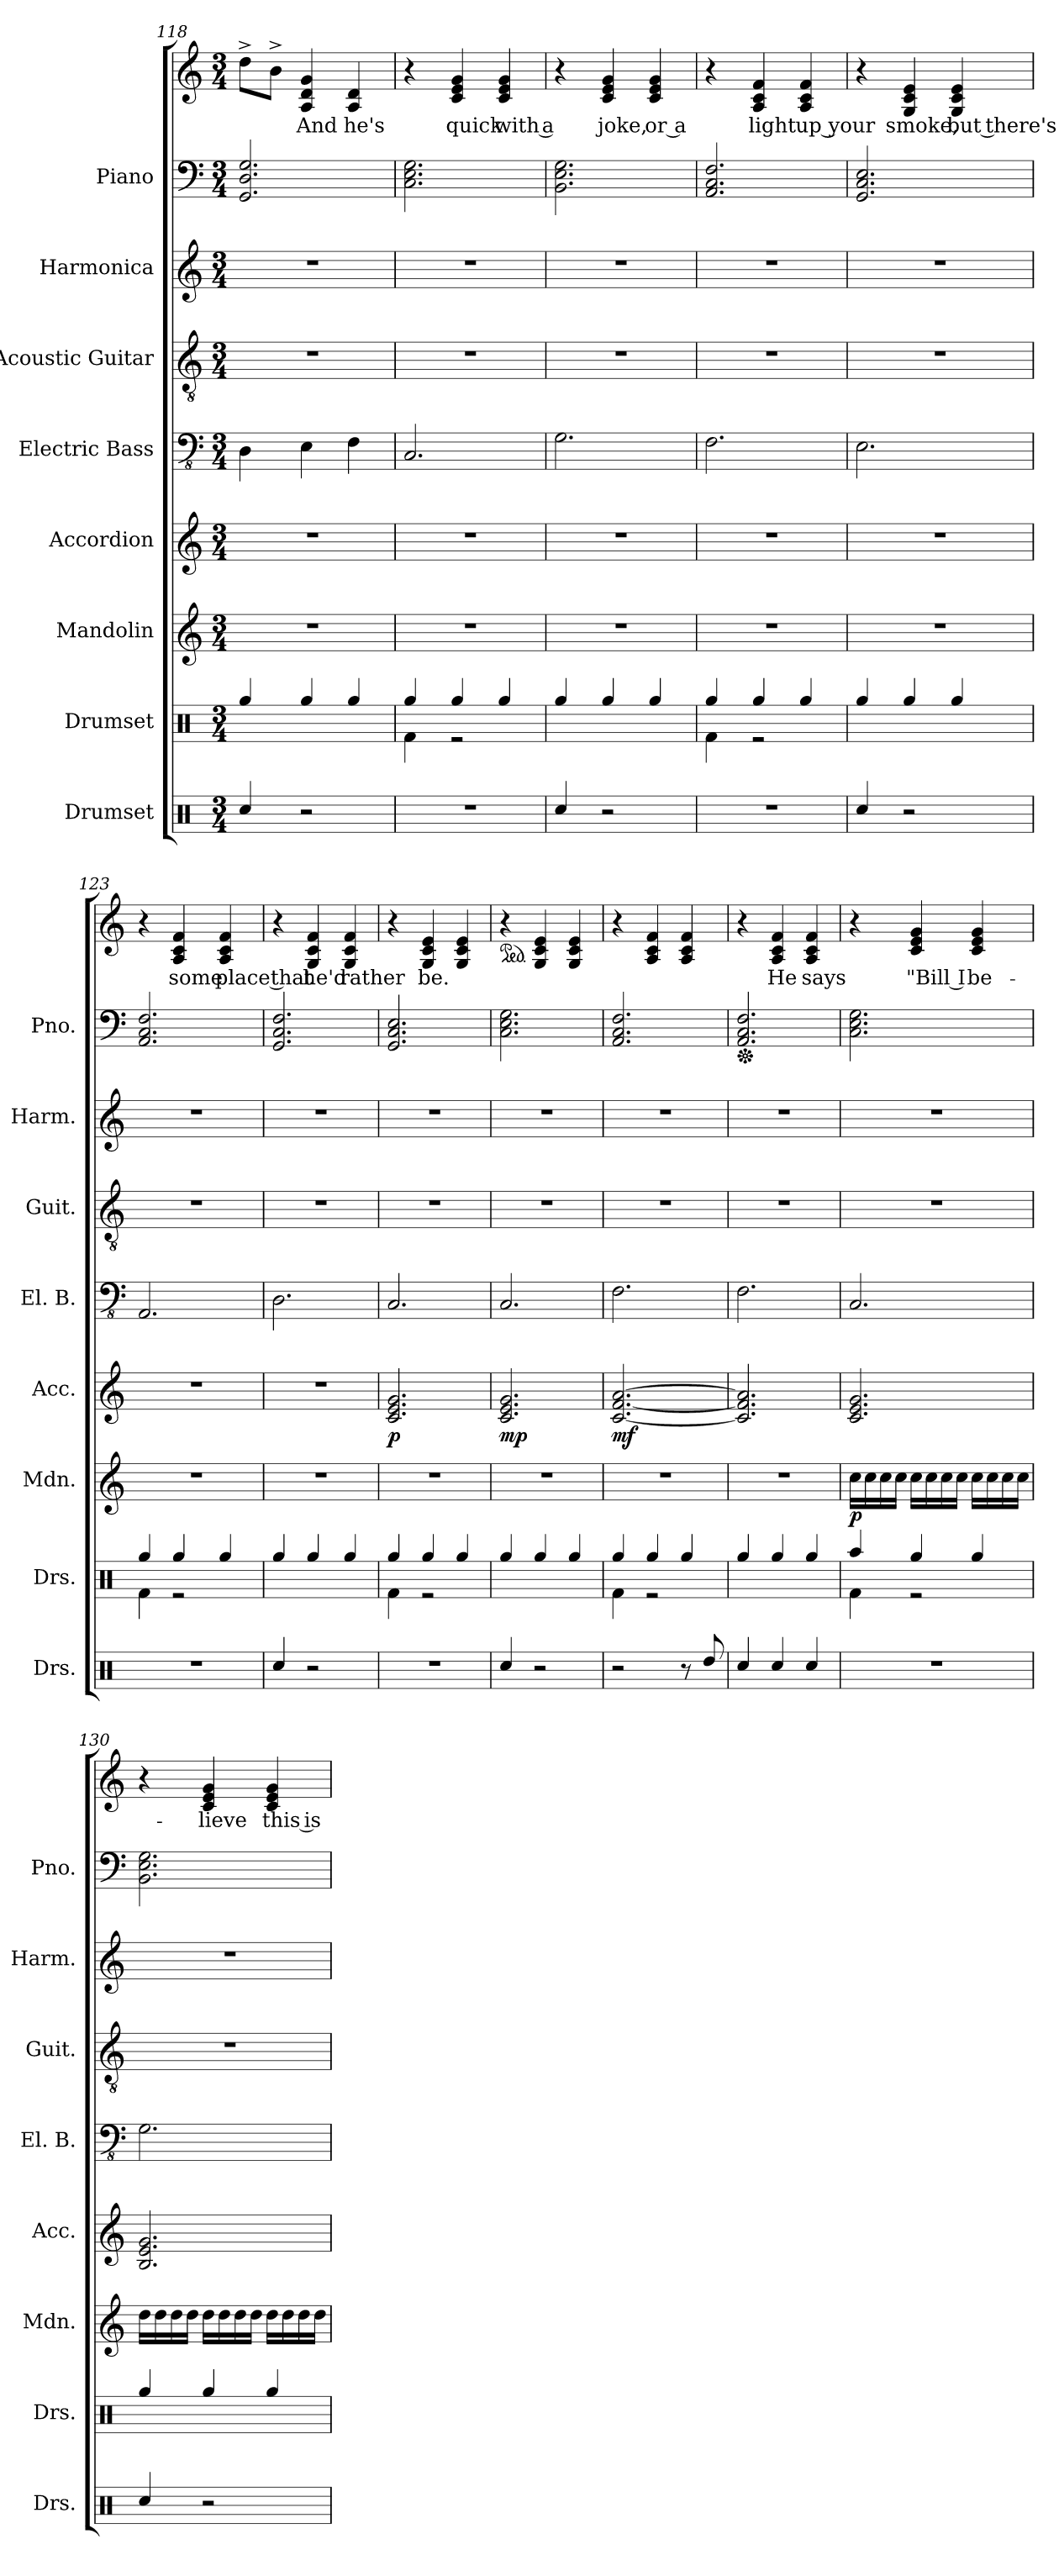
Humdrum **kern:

**kern	**kern	**kern	**dynam	**kern	**dynam	**kern	**kern	**kern	**kern	**kern	**text
*part8	*part7	*part6	*part6	*part5	*part5	*part4	*part3	*part2	*part1	*part1	*part1
*staff9	*staff8	*staff7	*staff7	*staff6	*staff6	*staff5	*staff4	*staff3	*staff2	*staff1	*staff1
*I"Drumset	*I"Drumset	*I"Mandolin	*	*I"Accordion	*	*I"Electric Bass	*I"Acoustic Guitar	*I"Harmonica	*I"Piano	*	*
*I'Drs.	*I'Drs.	*I'Mdn.	*	*I'Acc.	*	*I'El. B.	*I'Guit.	*I'Harm.	*I'Pno.	*	*
*clefX	*clefX	*clefG2	*	*clefG2	*	*clefFv4	*clefGv2	*clefG2	*clefF4	*clefG2	*
*k[]	*k[]	*k[]	*	*k[]	*	*k[]	*k[]	*k[]	*k[]	*k[]	*
*M3/4	*M3/4	*M3/4	*	*M3/4	*	*M3/4	*M3/4	*M3/4	*M3/4	*M3/4	*
=118	=118	=118	=118	=118	=118	=118	=118	=118	=118	=118	=118
4Rcc/	4Rgg/	2.r	.	2.r	.	4DD\	2.r	2.r	2.GG/ 2.D/ 2.G/	8dd^\L	.
.	.	.	.	.	.	.	.	.	.	8b^\J	.
2r	4Rgg/	.	.	.	.	4EE\	.	.	.	4A/ 4d/ 4g/	And
.	4Rgg/	.	.	.	.	4FF\	.	.	.	4A/ 4d/	he's
=119	=119	=119	=119	=119	=119	=119	=119	=119	=119	=119	=119
*	*^	*	*	*	*	*	*	*	*	*	*
2.r	4Rgg/	4Rf\	2.r	.	2.r	.	2.CC/	2.r	2.r	2.C\ 2.E\ 2.G\	4r	.
.	4Rgg/	2r	.	.	.	.	.	.	.	.	4c/ 4e/ 4g/	quick
.	4Rgg/	.	.	.	.	.	.	.	.	.	4c/ 4e/ 4g/	with a
*	*v	*v	*	*	*	*	*	*	*	*	*	*
=120	=120	=120	=120	=120	=120	=120	=120	=120	=120	=120	=120
4Rcc/	4Rgg/	2.r	.	2.r	.	2.GG\	2.r	2.r	2.BB\ 2.E\ 2.G\	4r	.
2r	4Rgg/	.	.	.	.	.	.	.	.	4c/ 4e/ 4g/	joke,
.	4Rgg/	.	.	.	.	.	.	.	.	4c/ 4e/ 4g/	or a
!!LO:PB:g=z
=121	=121	=121	=121	=121	=121	=121	=121	=121	=121	=121	=121
*	*^	*	*	*	*	*	*	*	*	*	*
2.r	4Rgg/	4Rf\	2.r	.	2.r	.	2.FF\	2.r	2.r	2.AA/ 2.C/ 2.F/	4r	.
.	4Rgg/	2r	.	.	.	.	.	.	.	.	4A/ 4c/ 4f/	light
.	4Rgg/	.	.	.	.	.	.	.	.	.	4A/ 4c/ 4f/	up your
*	*v	*v	*	*	*	*	*	*	*	*	*	*
=122	=122	=122	=122	=122	=122	=122	=122	=122	=122	=122	=122
4Rcc/	4Rgg/	2.r	.	2.r	.	2.EE\	2.r	2.r	2.GG/ 2.C/ 2.E/	4r	.
2r	4Rgg/	.	.	.	.	.	.	.	.	4G/ 4c/ 4e/	smoke,
.	4Rgg/	.	.	.	.	.	.	.	.	4G/ 4c/ 4e/	but there's
=123	=123	=123	=123	=123	=123	=123	=123	=123	=123	=123	=123
*	*^	*	*	*	*	*	*	*	*	*	*
2.r	4Rgg/	4Rf\	2.r	.	2.r	.	2.AAA/	2.r	2.r	2.AA/ 2.C/ 2.F/	4r	.
.	4Rgg/	2r	.	.	.	.	.	.	.	.	4A/ 4c/ 4f/	some
.	4Rgg/	.	.	.	.	.	.	.	.	.	4A/ 4c/ 4f/	place that
*	*v	*v	*	*	*	*	*	*	*	*	*	*
=124	=124	=124	=124	=124	=124	=124	=124	=124	=124	=124	=124
4Rcc/	4Rgg/	2.r	.	2.r	.	2.DD\	2.r	2.r	2.GG/ 2.C/ 2.F/	4r	.
2r	4Rgg/	.	.	.	.	.	.	.	.	4G/ 4c/ 4f/	he'd
.	4Rgg/	.	.	.	.	.	.	.	.	4G/ 4c/ 4f/	rather
=125	=125	=125	=125	=125	=125	=125	=125	=125	=125	=125	=125
*	*^	*	*	*	*	*	*	*	*	*	*
!	!	!	!	!	!	!LO:DY:b	!	!	!	!	!	!
2.r	4Rgg/	4Rf\	2.r	.	2.c/ 2.e/ 2.g/	p	2.CC/	2.r	2.r	2.GG/ 2.C/ 2.E/	4r	.
.	4Rgg/	2r	.	.	.	.	.	.	.	.	4G/ 4c/ 4e/	be.
.	4Rgg/	.	.	.	.	.	.	.	.	.	4G/ 4c/ 4e/	.
*	*v	*v	*	*	*	*	*	*	*	*	*	*
!!LO:PB:g=z
=126	=126	=126	=126	=126	=126	=126	=126	=126	=126	=126	=126
*	*	*	*	*	*	*	*	*	*	*ped	*
!	!	!	!	!	!LO:DY:b	!	!	!	!	!	!
4Rcc/	4Rgg/	2.r	.	2.c/ 2.e/ 2.g/	mp	2.CC/	2.r	2.r	2.C\ 2.E\ 2.G\	4r	.
2r	4Rgg/	.	.	.	.	.	.	.	.	4G/ 4c/ 4e/	.
.	4Rgg/	.	.	.	.	.	.	.	.	4G/ 4c/ 4e/	.
=127	=127	=127	=127	=127	=127	=127	=127	=127	=127	=127	=127
*	*^	*	*	*	*	*	*	*	*	*	*
!	!	!	!	!	!	!LO:DY:b	!	!	!	!	!	!
2r	4Rgg/	4Rf\	2.r	.	[2.c/ [2.f/ [2.a/	mf	2.FF\	2.r	2.r	2.AA/ 2.C/ 2.F/	4r	.
.	4Rgg/	2r	.	.	.	.	.	.	.	.	4A/ 4c/ 4f/	.
8r	4Rgg/	.	.	.	.	.	.	.	.	.	4A/ 4c/ 4f/	.
8Rdd/	.	.	.	.	.	.	.	.	.	.	.	.
*	*v	*v	*	*	*	*	*	*	*	*	*	*
=128	=128	=128	=128	=128	=128	=128	=128	=128	=128	=128	=128
*	*	*	*	*	*	*	*	*	*Xped	*	*
4Rcc/	4Rgg/	2.r	.	2.c/] 2.f/] 2.a/]	.	2.FF\	2.r	2.r	2.AA/ 2.C/ 2.F/	4r	.
4Rcc/	4Rgg/	.	.	.	.	.	.	.	.	4A/ 4c/ 4f/	He
4Rcc/	4Rgg/	.	.	.	.	.	.	.	.	4A/ 4c/ 4f/	says
=129	=129	=129	=129	=129	=129	=129	=129	=129	=129	=129	=129
*	*^	*	*	*	*	*	*	*	*	*	*
!	!	!	!	!LO:DY:b	!	!	!	!	!	!	!	!
2.r	4Raa/	4Rf\	16cc\LL	p	2.c/ 2.e/ 2.g/	.	2.CC/	2.r	2.r	2.C\ 2.E\ 2.G\	4r	.
.	.	.	16cc\	.	.	.	.	.	.	.	.	.
.	.	.	16cc\	.	.	.	.	.	.	.	.	.
.	.	.	16cc\JJ	.	.	.	.	.	.	.	.	.
.	4Rgg/	2r	16cc\LL	.	.	.	.	.	.	.	4c/ 4e/ 4g/	"Bill I
.	.	.	16cc\	.	.	.	.	.	.	.	.	.
.	.	.	16cc\	.	.	.	.	.	.	.	.	.
.	.	.	16cc\JJ	.	.	.	.	.	.	.	.	.
.	4Rgg/	.	16cc\LL	.	.	.	.	.	.	.	4c/ 4e/ 4g/	be-
.	.	.	16cc\	.	.	.	.	.	.	.	.	.
.	.	.	16cc\	.	.	.	.	.	.	.	.	.
.	.	.	16cc\JJ	.	.	.	.	.	.	.	.	.
*	*v	*v	*	*	*	*	*	*	*	*	*	*
=130	=130	=130	=130	=130	=130	=130	=130	=130	=130	=130	=130
4Rcc/	4Rgg/	16dd\LL	.	2.B/ 2.e/ 2.g/	.	2.GG\	2.r	2.r	2.BB\ 2.E\ 2.G\	4r	.
.	.	16dd\	.	.	.	.	.	.	.	.	.
.	.	16dd\	.	.	.	.	.	.	.	.	.
.	.	16dd\JJ	.	.	.	.	.	.	.	.	.
2r	4Rgg/	16dd\LL	.	.	.	.	.	.	.	4c/ 4e/ 4g/	-lieve
.	.	16dd\	.	.	.	.	.	.	.	.	.
.	.	16dd\	.	.	.	.	.	.	.	.	.
.	.	16dd\JJ	.	.	.	.	.	.	.	.	.
.	4Rgg/	16dd\LL	.	.	.	.	.	.	.	4c/ 4e/ 4g/	this is
.	.	16dd\	.	.	.	.	.	.	.	.	.
.	.	16dd\	.	.	.	.	.	.	.	.	.
.	.	16dd\JJ	.	.	.	.	.	.	.	.	.
=	=	=	=	=	=	=	=	=	=	=	=
*-	*-	*-	*-	*-	*-	*-	*-	*-	*-	*-	*-
